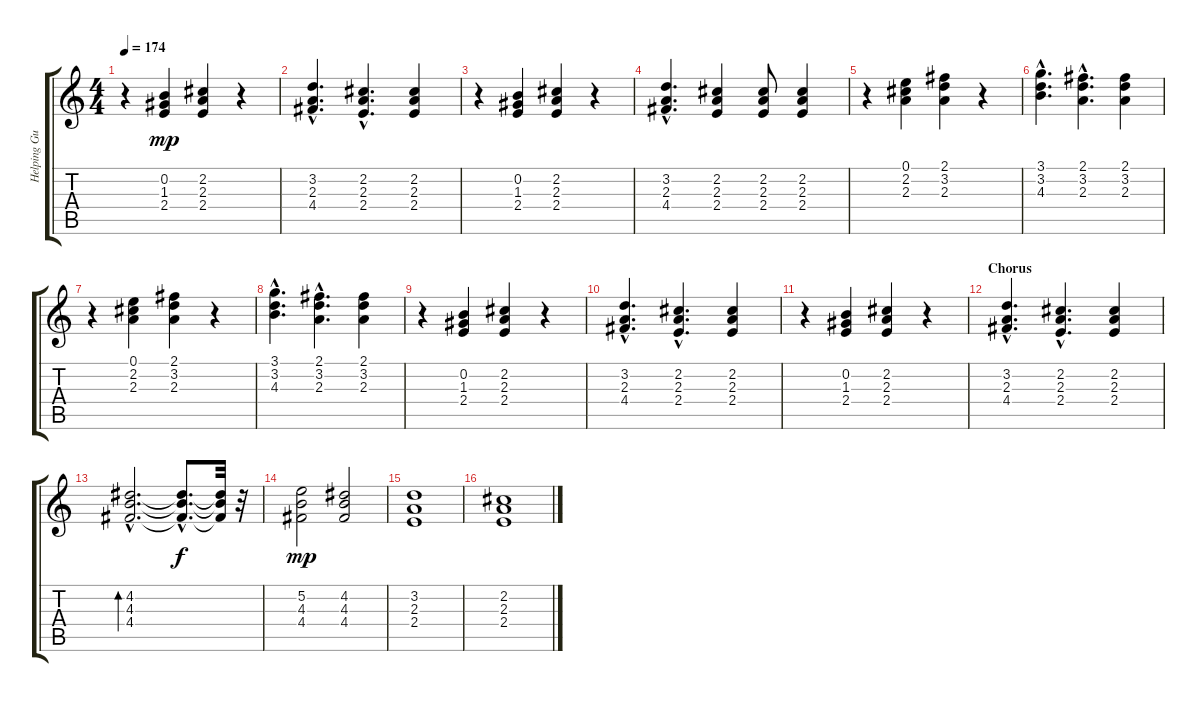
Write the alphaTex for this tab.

\track ("Helping Guitar Track 1" "Helping Gu") {instrument electricguitarjazz}
\staff {score tabs}
\tuning (E4 B3 G3 D3 A2 E2) {hide}
\ts (4 4)
\tempo 174
\clef g2
\ks c
r.4{dy mp} (0.2 1.3 2.4).4 (2.2 2.3 2.4).4 r.4 |
(3.2{hac} 2.3{hac} 4.4{hac}).4{d} (2.2{hac} 2.3{hac} 2.4{hac}).4{d} (2.2 2.3 2.4).4 |
r.4 (0.2 1.3 2.4).4 (2.2 2.3 2.4).4 r.4 |
(3.2{hac} 2.3{hac} 4.4{hac}).4{d} (2.2 2.3 2.4).4 (2.2 2.3 2.4).8 (2.2 2.3 2.4).4 |
r.4 (0.1 2.2 2.3).4 (2.1 3.2 2.3).4 r.4 |
(3.1{hac} 3.2{hac} 4.3{hac}).4{d} (2.1{hac} 3.2{hac} 2.3{hac}).4{d} (2.1 3.2 2.3).4 |
r.4 (0.1 2.2 2.3).4 (2.1 3.2 2.3).4 r.4 |
(3.1{hac} 3.2{hac} 4.3{hac}).4{d} (2.1{hac} 3.2{hac} 2.3{hac}).4{d} (2.1 3.2 2.3).4 |
r.4 (0.2 1.3 2.4).4 (2.2 2.3 2.4).4 r.4 |
(3.2{hac} 2.3{hac} 4.4{hac}).4{d} (2.2{hac} 2.3{hac} 2.4{hac}).4{d} (2.2 2.3 2.4).4 |
r.4 (0.2 1.3 2.4).4 (2.2 2.3 2.4).4 r.4 |
\section ("" "Chorus")
(3.2{hac} 2.3{hac} 4.4{hac}).4{d} (2.2{hac} 2.3{hac} 2.4{hac}).4{d} (2.2 2.3 2.4).4 |
(4.2{hac} 4.3{hac} 4.4{hac}).2{d bd 240} (4.2{hac t} 4.3{hac t} 4.4{hac t}).8{d dy f} (4.2{t} 4.3{t} 4.4{t}).32 r.32 |
(5.2 4.3 4.4).2{dy mp} (4.2 4.3 4.4).2 |
(3.2 2.3 2.4).1 |
(2.2 2.3 2.4).1
